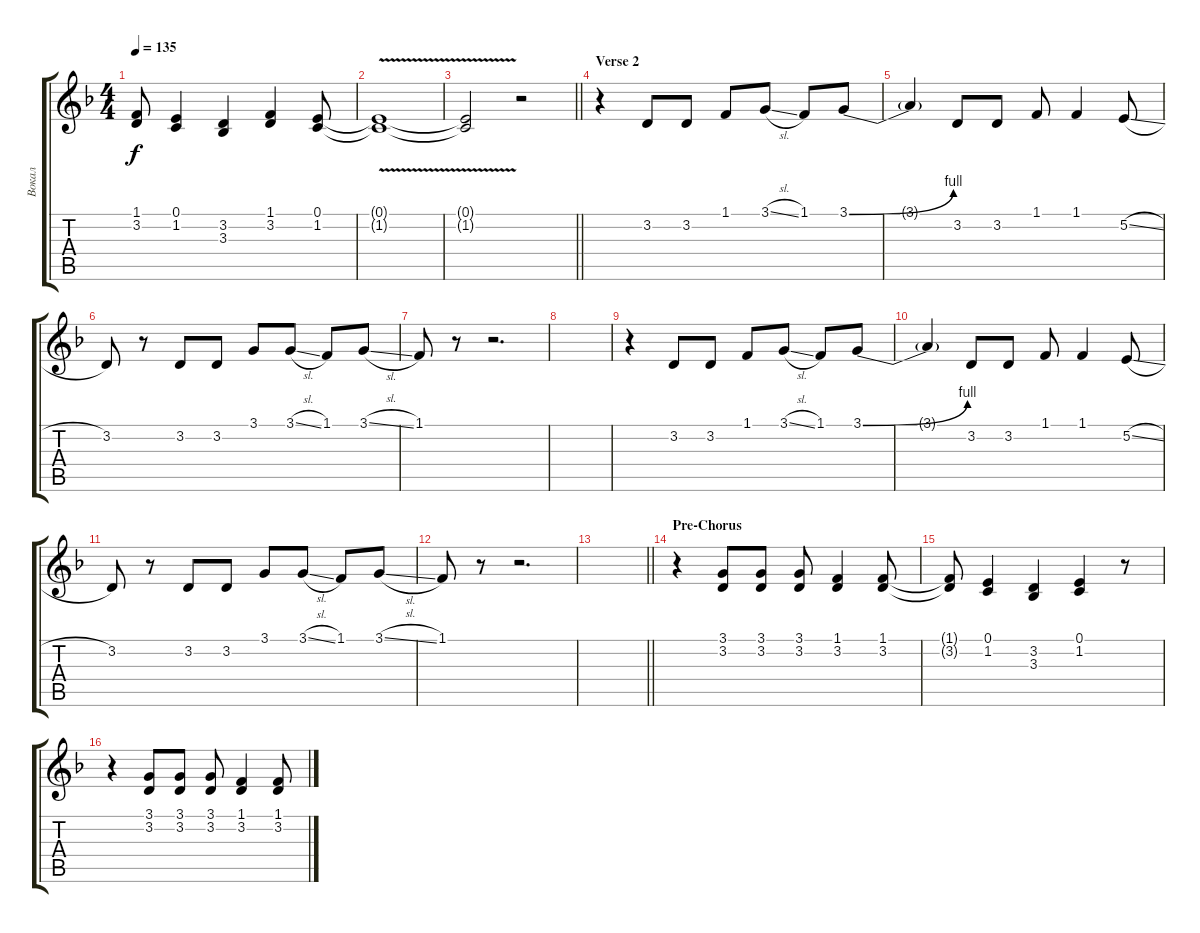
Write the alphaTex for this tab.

\track ("Вокал" "Вокал") {instrument trumpet}
\staff {score tabs}
\tuning (E4 B3 G3 D3 A2 E2) {hide}
\ts (4 4)
\tempo 135
\clef g2
\ks dminor
(1.1{t} 3.2{t}).8{dy f} (0.1 1.2).4 (3.2 3.3).4 (1.1 3.2).4 (0.1 1.2).8 |
(0.1{v t} 1.2{v t}).1 |
\barLineRight lightlight
(0.1{t} 1.2{t}).2 r.2 |
\section ("" "Verse 2")
r.4 3.2.8 3.2.8 1.1.8 3.1{sl}.8 1.1.8 3.1{be (bend 0 0 60 4)}.8 |
3.1{t}.4 3.2.8 3.2.8 1.1.8 1.1.4 5.2{sl}.8 |
3.2.8 r.8 3.2.8 3.2.8 3.1.8 3.1{sl}.8 1.1.8 3.1{sl}.8 |
1.1.8 r.8 r.2{d} |
|
r.4 3.2.8 3.2.8 1.1.8 3.1{sl}.8 1.1.8 3.1{be (bend 0 0 60 4)}.8 |
3.1{t}.4 3.2.8 3.2.8 1.1.8 1.1.4 5.2{sl}.8 |
3.2.8 r.8 3.2.8 3.2.8 3.1.8 3.1{sl}.8 1.1.8 3.1{sl}.8 |
1.1.8 r.8 r.2{d} |
\barLineRight lightlight
|
\section ("" "Pre-Chorus")
r.4 (3.1 3.2).8 (3.1 3.2).8 (3.1 3.2).8 (1.1 3.2).4 (1.1 3.2).8 |
(1.1{t} 3.2{t}).8 (0.1 1.2).4 (3.2 3.3).4 (0.1 1.2).4 r.8 |
r.4 (3.1 3.2).8 (3.1 3.2).8 (3.1 3.2).8 (1.1 3.2).4 (1.1{sl} 3.2{h}).8
